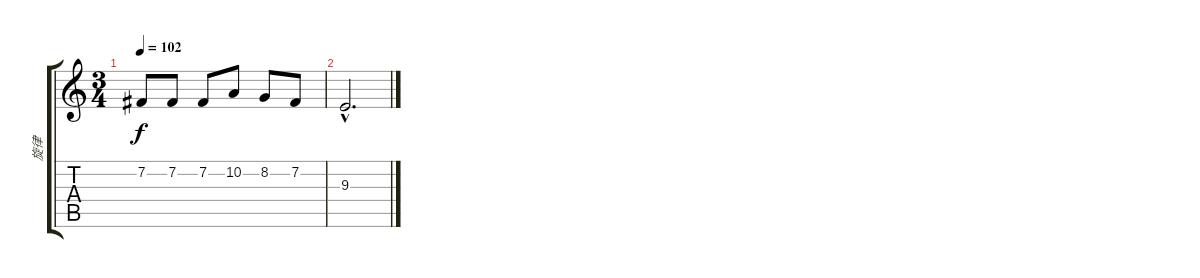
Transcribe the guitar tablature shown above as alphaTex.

\track ("旋律" "旋律") {instrument flute}
\staff {score tabs}
\tuning (E4 B3 G3 D3 A2 E2) {hide}
\ts (3 4)
\tempo 102
\clef g2
\ks c
7.2.8{dy f} 7.2.8 7.2.8 10.2.8 8.2.8 7.2.8 |
9.3{hac}.2{d}
